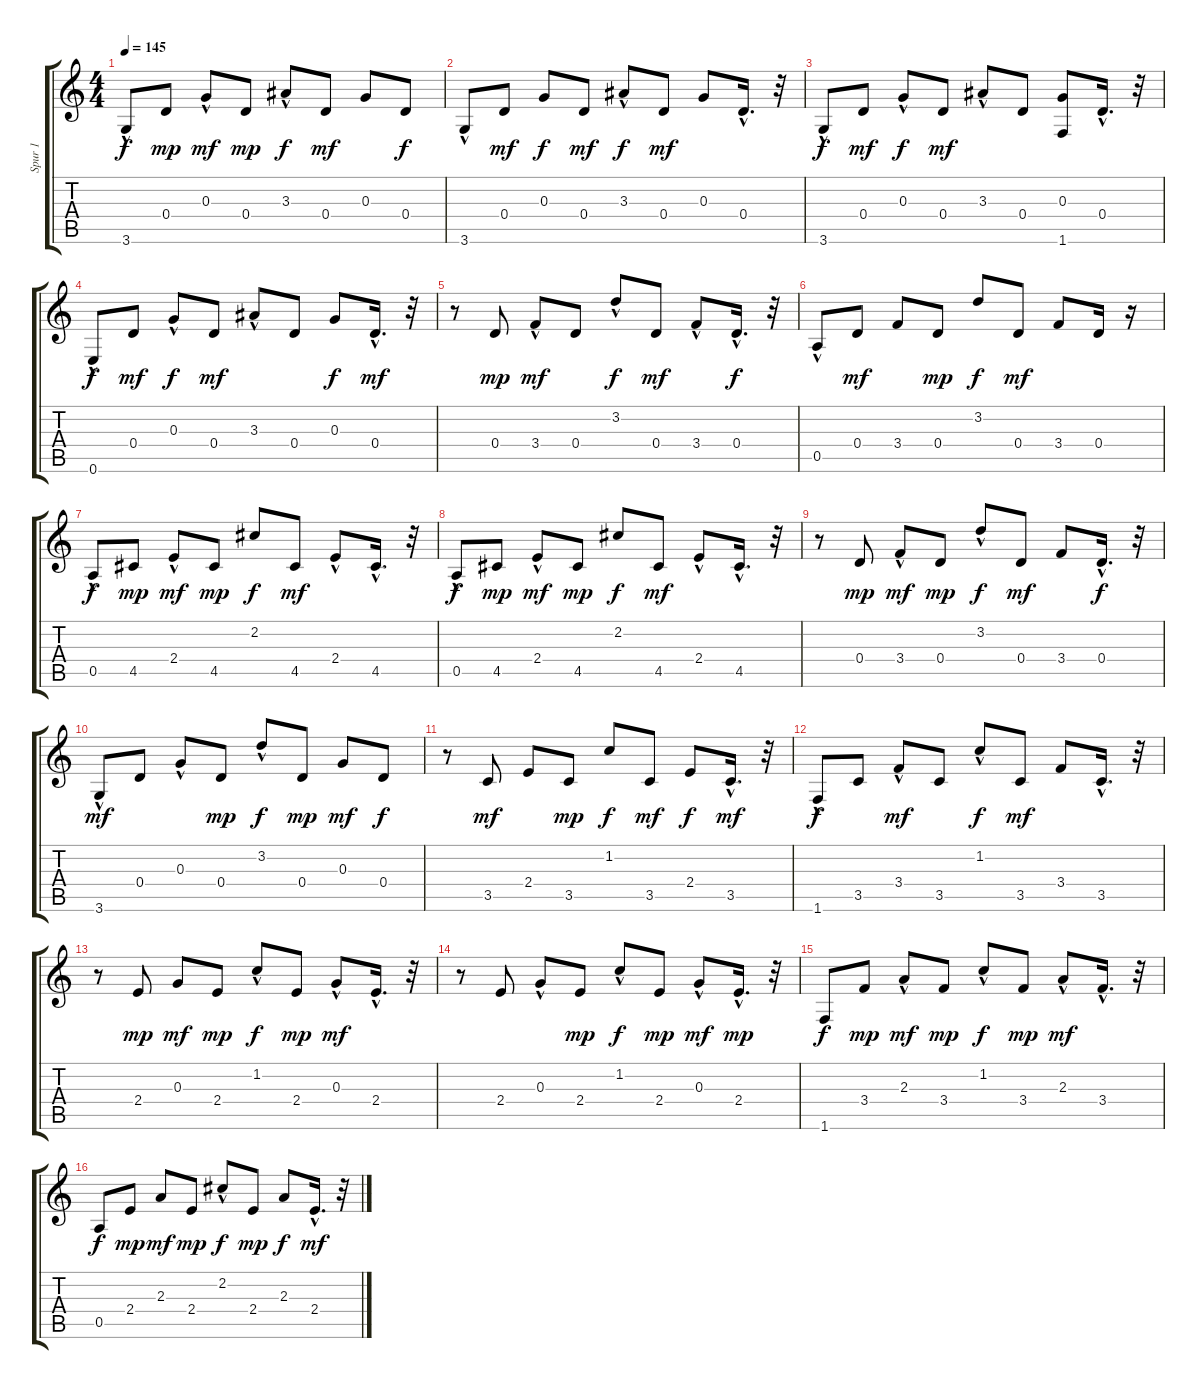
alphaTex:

\track ("Spur 1" "Spur 1") {instrument acousticguitarsteel}
\staff {score tabs}
\tuning (E4 B3 G3 D3 A2 E2) {hide}
\ts (4 4)
\tempo 145
\clef g2
\ks c
3.6{hac}.8{dy f} 0.4.8{dy mp} 0.3{hac}.8{dy mf} 0.4.8{dy mp} 3.3{hac}.8{dy f} 0.4.8{dy mf} 0.3.8 0.4.8{dy f} |
3.6{hac}.8 0.4.8{dy mf} 0.3.8{dy f} 0.4.8{dy mf} 3.3{hac}.8{dy f} 0.4.8{dy mf} 0.3.8 0.4{hac}.16{d} r.32 |
3.6{hac}.8{dy f} 0.4.8{dy mf} 0.3{hac}.8{dy f} 0.4.8{dy mf} 3.3{hac}.8 0.4.8 (0.3 1.6).8 0.4{hac}.16{d} r.32 |
0.6{hac}.8{dy f} 0.4.8{dy mf} 0.3{hac}.8{dy f} 0.4.8{dy mf} 3.3{hac}.8 0.4.8 0.3.8{dy f} 0.4{hac}.16{d dy mf} r.32 |
r.8 0.4.8{dy mp} 3.4{hac}.8{dy mf} 0.4.8 3.2{hac}.8{dy f} 0.4.8{dy mf} 3.4{hac}.8 0.4{hac}.16{d dy f} r.32 |
0.5{hac}.8 0.4.8{dy mf} 3.4.8 0.4.8{dy mp} 3.2.8{dy f} 0.4.8{dy mf} 3.4.8 0.4.16 r.16 |
0.5{hac}.8{dy f} 4.5.8{dy mp} 2.4{hac}.8{dy mf} 4.5.8{dy mp} 2.2.8{dy f} 4.5.8{dy mf} 2.4{hac}.8 4.5{hac}.16{d} r.32 |
0.5{hac}.8{dy f} 4.5.8{dy mp} 2.4{hac}.8{dy mf} 4.5.8{dy mp} 2.2.8{dy f} 4.5.8{dy mf} 2.4{hac}.8 4.5{hac}.16{d} r.32 |
r.8 0.4.8{dy mp} 3.4{hac}.8{dy mf} 0.4.8{dy mp} 3.2{hac}.8{dy f} 0.4.8{dy mf} 3.4.8 0.4{hac}.16{d dy f} r.32 |
3.6{hac}.8{dy mf} 0.4.8 0.3{hac}.8 0.4.8{dy mp} 3.2{hac}.8{dy f} 0.4.8{dy mp} 0.3.8{dy mf} 0.4.8{dy f} |
r.8 3.5.8{dy mf} 2.4.8 3.5.8{dy mp} 1.2.8{dy f} 3.5.8{dy mf} 2.4.8{dy f} 3.5{hac}.16{d dy mf} r.32 |
1.6{hac}.8{dy f} 3.5.8 3.4{hac}.8{dy mf} 3.5.8 1.2{hac}.8{dy f} 3.5.8{dy mf} 3.4.8 3.5{hac}.16{d} r.32 |
r.8 2.4.8{dy mp} 0.3.8{dy mf} 2.4.8{dy mp} 1.2{hac}.8{dy f} 2.4.8{dy mp} 0.3{hac}.8{dy mf} 2.4{hac}.16{d} r.32 |
r.8 2.4.8 0.3{hac}.8 2.4.8{dy mp} 1.2{hac}.8{dy f} 2.4.8{dy mp} 0.3{hac}.8{dy mf} 2.4{hac}.16{d dy mp} r.32 |
1.6.8{dy f} 3.4.8{dy mp} 2.3{hac}.8{dy mf} 3.4.8{dy mp} 1.2{hac}.8{dy f} 3.4.8{dy mp} 2.3{hac}.8{dy mf} 3.4{hac}.16{d} r.32 |
0.5.8{dy f} 2.4.8{dy mp} 2.3.8{dy mf} 2.4.8{dy mp} 2.2{hac}.8{dy f} 2.4.8{dy mp} 2.3.8{dy f} 2.4{hac}.16{d dy mf} r.32
